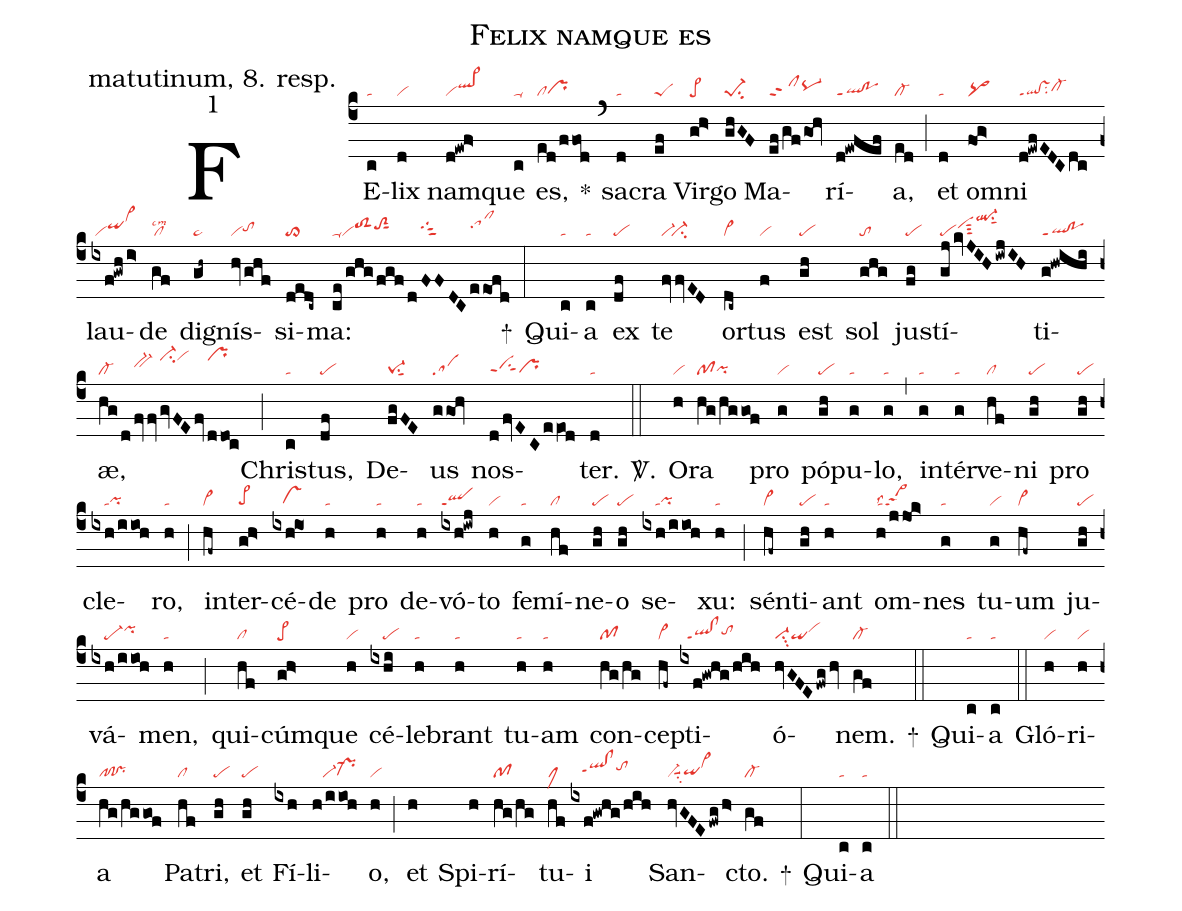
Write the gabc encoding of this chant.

name: Felix namque es;
office-part: matutinum, 8. resp.;
mode: 1;
nabc-lines: 1;
%%
(c4)
FE(c|ta)lix(d|vi) nam(d!ew!f>|viql>hi)que(c|ta-) es,(ed/ffod|clprhg) *(`)
sa(d|ta)cra(ef|peS) Vir(gh>|pe>)go(ghGF|pe-1su2) Ma(ef/gf/go!hv|clppt2pq-hh)rí(d!ewfef|ql!poppt1)a,(ed|cl-) (;)
et(d|ta) om(fo!g>|pq>)ni(d!ewfEDCdc|ql!vsppt1su2cl-hh) lau(ixf!gwh/i>|/viqihivi>hl)de(gf|cllscm2) dig(gh~|ta>)nís(hvghf|vitohh)si(dedc~|to>)ma:(ce/ghg/fgf/d|ta-vitoS2hitoS2hisut1|FF/D0C0|tgS3hi|eeofd|sahi!clhi) +(:)
Qui(c|ta)a(c|ta) ex(df|pe) te(fvvED|vi-`ci-) or(dc~|vi>)tus(f|vi) est(gh|pe) sol(ghg|to) jus(fg|pe)tí(gj/kvJIHiwjIH|pevihisut3ql-hlsu1sut1)ti(g!hwihi|ql!poppt1)æ,(hg/d|cl-|fvv/|bv-hi|gvFEfv|ci-hlvihl|ddoc|prhl) (;)
Chris(c|ta)tus,(df|pe) De(fgFE|pe-1su1sut1)us(ggOh|sa) nos(d/fvECeeOd|vihgppt1su1sut1prhg)ter.(d|ta) <sp>V/</sp>.(::)
O(h|vi)ra(hg/hg/gof|pfpihg) pro(g|vi) pó(gh|pe)pu(g|ta)lo,(g|ta) (,)
in(g|ta)tér(g|ta)ve(hf|cl)ni(gh|pe) pro(gh|pe) cle(ixh/iioh|////tapihg)ro,(h|ta) (;)
in(hf~|vi>)ter(gh>|pe>hg)cé(ixh!io1|///vshg)de(h|ta) pro(h|ta) de(h|ta)vó(ixh!iwj|qlppt1)to(h|vi) fe(g|ta)mí(hf|cl)ne(gh|pe)o(gh|pe) se(ixh/iioh|////tapihg)xu:(h|ta) (;)
sén(hf~|vi>)ti(gh|pe)ant(h|ta) om(h/jjo!k>|talss2sa>2)nes(g|ta) tu(g|vi)um(hf~|vi>) ju(gh|pe)vá(ixh/iioh|////pe-pihi)men,(h|ta) (;)
qui(hf|cl)cúm(gh>|pe>)que(h|vi) cé(ixhi|////pe)le(h|ta)brant(h|ta) tu(h|ta)am(h|ta) con(hg/hg|pf)ce(hf~|vi>)pti(ixf!gwhg/hih|//ql!clppt1tohh)ó(hvGFEfwghv|vi-su3qivihi)nem.(gf|cl-) +(::)
Qui(c|ta)a(c|ta) (::)
Gló(h|vi)ri(h|vi)a(hg/hg/gof|pf!pr) Pa(hf|cl)tri,(gh|pe) et(gh|pe) Fí(ixh)li(h/iioh|///vi-pr-hg)o,(h|vi) (;)
et(h) Spi(h)rí(hg/hg|pf)tu(hf|clM)i(ixf!gwhg/hih|///qlhh!clhhppt1tohi) San(hvGFEfwg/h>|vi-suu1su2qihgvi>hj)cto.(gf|cl-) +(:)
Qui(c|ta)a(c|ta) (::)
